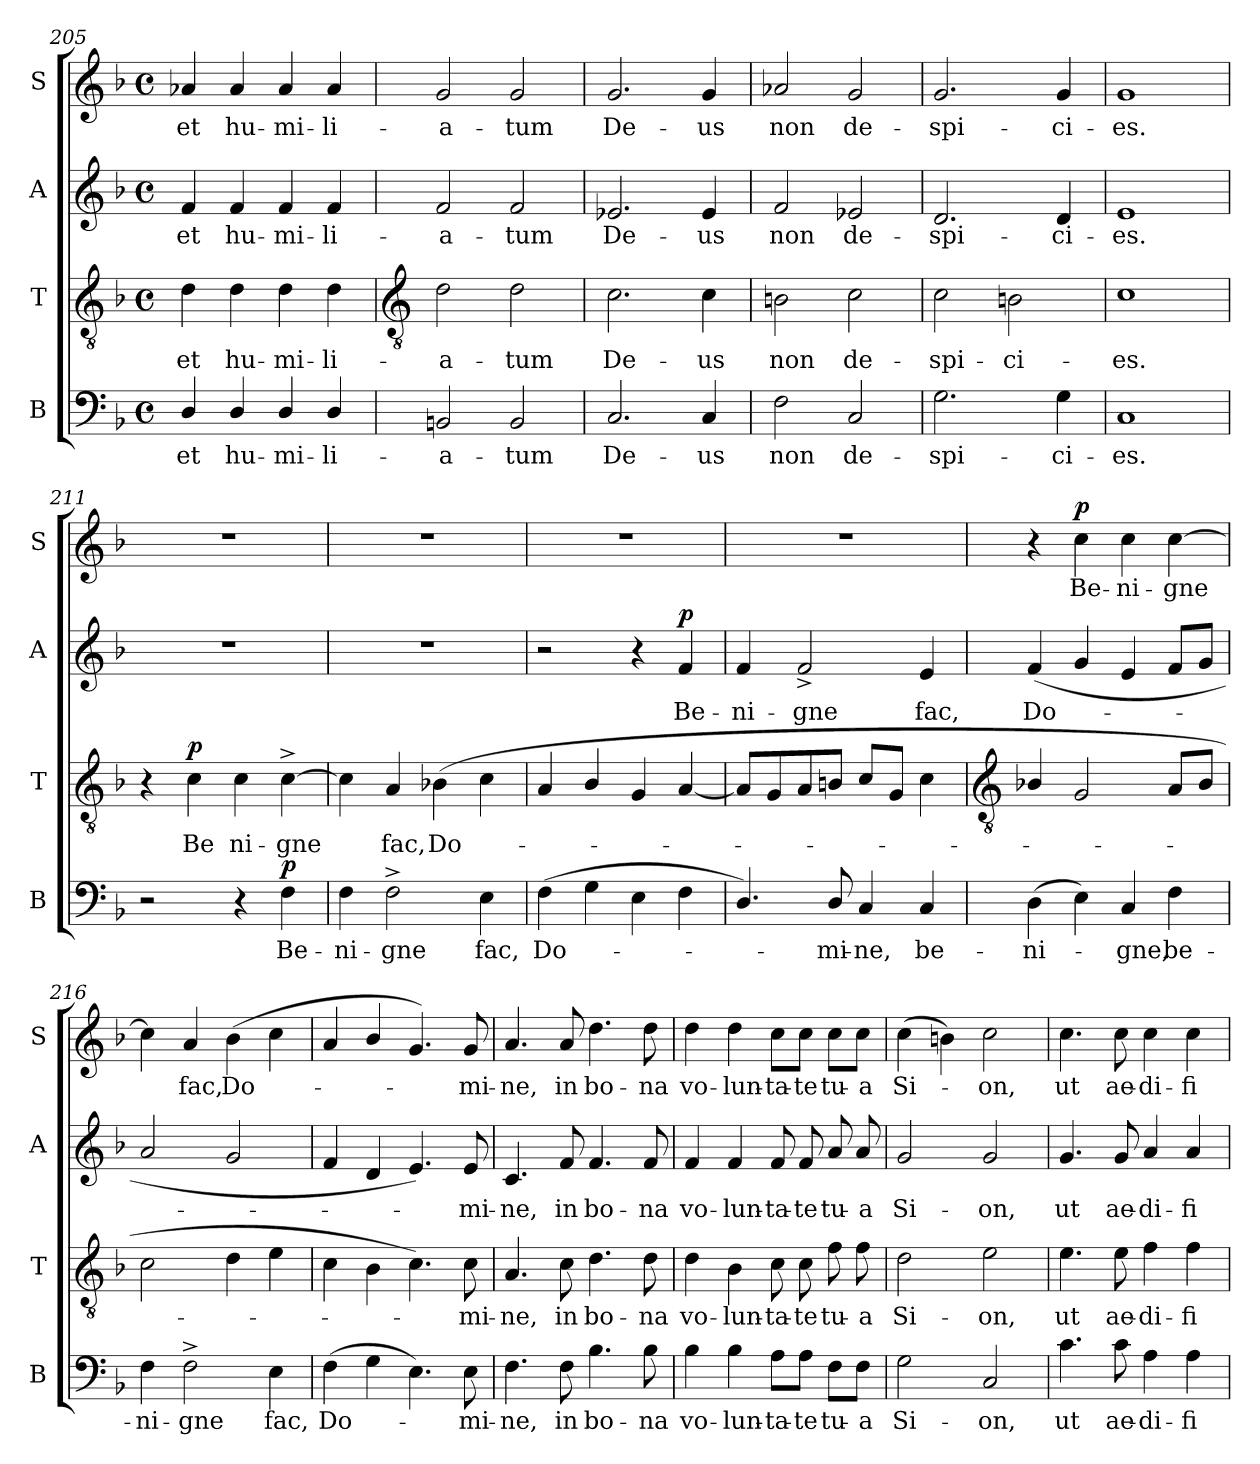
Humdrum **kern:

**kern	**text	**dynam	**kern	**text	**dynam	**kern	**text	**dynam	**kern	**text	**dynam
*part4	*part4	*part4	*part3	*part3	*part3	*part2	*part2	*part2	*part1	*part1	*part1
*staff4	*staff4	*staff4	*staff3	*staff3	*staff3	*staff2	*staff2	*staff2	*staff1	*staff1	*staff1
*I"B	*	*	*I"T	*	*	*I"A	*	*	*I"S	*	*
*I'B	*	*	*I'T	*	*	*I'A	*	*	*I'S	*	*
*clefF4	*	*	*clefGv2	*	*	*clefG2	*	*	*clefG2	*	*
*k[b-]	*	*	*k[b-]	*	*	*k[b-]	*	*	*k[b-]	*	*
*F:	*	*	*F:	*	*	*F:	*	*	*F:	*	*
*M4/4	*	*	*M4/4	*	*	*M4/4	*	*	*M4/4	*	*
*met(c)	*	*	*met(c)	*	*	*met(c)	*	*	*met(c)	*	*
=205	=205	=205	=205	=205	=205	=205	=205	=205	=205	=205	=205
!	!LO:LY:b	!	!	!LO:LY:b	!	!	!LO:LY:b	!	!	!LO:LY:b	!
4D/	et	.	4d	et	.	4f	et	.	4a-X	et	.
!	!LO:LY:b	!	!	!LO:LY:b	!	!	!LO:LY:b	!	!	!LO:LY:b	!
4D/	hu-	.	4d	hu-	.	4f	hu-	.	4a-	hu-	.
!	!LO:LY:b	!	!	!LO:LY:b	!	!	!LO:LY:b	!	!	!LO:LY:b	!
4D/	-mi-	.	4d	-mi-	.	4f	-mi-	.	4a-	-mi-	.
!	!LO:LY:b	!	!	!LO:LY:b	!	!	!LO:LY:b	!	!	!LO:LY:b	!
4D/	-li-	.	4d	-li-	.	4f	-li-	.	4a-	-li-	.
!!LO:LB:g=z
=206	=206	=206	=206	=206	=206	=206	=206	=206	=206	=206	=206
*	*	*	*clefGv2	*	*	*	*	*	*	*	*
!	!LO:LY:b	!	!	!LO:LY:b	!	!	!LO:LY:b	!	!	!LO:LY:b	!
2BBn	-a-	.	2d	-a-	.	2f	-a-	.	2g	-a-	.
!	!LO:LY:b	!	!	!LO:LY:b	!	!	!LO:LY:b	!	!	!LO:LY:b	!
2BB	-tum	.	2d	-tum	.	2f	-tum	.	2g	-tum	.
=207	=207	=207	=207	=207	=207	=207	=207	=207	=207	=207	=207
!	!LO:LY:b	!	!	!LO:LY:b	!	!	!LO:LY:b	!	!	!LO:LY:b	!
2.C	De-	.	2.c	De-	.	2.e-X	De-	.	2.g	De-	.
!	!LO:LY:b	!	!	!LO:LY:b	!	!	!LO:LY:b	!	!	!LO:LY:b	!
4C	-us	.	4c	-us	.	4e-	-us	.	4g	-us	.
=208	=208	=208	=208	=208	=208	=208	=208	=208	=208	=208	=208
!	!LO:LY:b	!	!	!LO:LY:b	!	!	!LO:LY:b	!	!	!LO:LY:b	!
2F	non	.	2Bn	non	.	2f	non	.	2a-X	non	.
!	!LO:LY:b	!	!	!LO:LY:b	!	!	!LO:LY:b	!	!	!LO:LY:b	!
2C	de-	.	2c	de-	.	2e-X	de-	.	2g	de-	.
=209	=209	=209	=209	=209	=209	=209	=209	=209	=209	=209	=209
!	!LO:LY:b	!	!	!LO:LY:b	!	!	!LO:LY:b	!	!	!LO:LY:b	!
2.G	-spi-	.	2c	-spi-	.	2.d	-spi-	.	2.g	-spi-	.
!	!	!	!	!LO:LY:b	!	!	!	!	!	!	!
.	.	.	2Bn	-ci-	.	.	.	.	.	.	.
!	!LO:LY:b	!	!	!	!	!	!LO:LY:b	!	!	!LO:LY:b	!
4G	-ci-	.	.	.	.	4d	-ci-	.	4g	-ci-	.
=210	=210	=210	=210	=210	=210	=210	=210	=210	=210	=210	=210
!	!LO:LY:b	!	!	!LO:LY:b	!	!	!LO:LY:b	!	!	!LO:LY:b	!
1C	-es.	.	1c	-es.	.	1e	-es.	.	1g	-es.	.
=211	=211	=211	=211	=211	=211	=211	=211	=211	=211	=211	=211
2r	.	.	4r	.	.	1r	.	.	1r	.	.
!	!	!	!	!LO:LY:b	!LO:DY:b	!	!	!	!	!	!
.	.	.	4c	Be­	p	.	.	.	.	.	.
!	!	!	!	!LO:LY:b	!	!	!	!	!	!	!
4r	.	.	4c	ni-	.	.	.	.	.	.	.
!	!LO:LY:b	!LO:DY:b	!	!LO:LY:b	!	!	!	!	!	!	!
4F	Be-	p	[4c^	-gne	.	.	.	.	.	.	.
=212	=212	=212	=212	=212	=212	=212	=212	=212	=212	=212	=212
!	!LO:LY:b	!	!	!	!	!	!	!	!	!	!
4F	-ni-	.	4c]	.	.	1r	.	.	1r	.	.
!	!LO:LY:b	!	!	!LO:LY:b	!	!	!	!	!	!	!
2F^	-gne	.	4A	fac,	.	.	.	.	.	.	.
!	!	!	!	!LO:LY:b	!	!	!	!	!	!	!
.	.	.	(>4B-X	Do-	.	.	.	.	.	.	.
!	!LO:LY:b	!	!	!	!	!	!	!	!	!	!
4E	fac,	.	4c	.	.	.	.	.	.	.	.
=213	=213	=213	=213	=213	=213	=213	=213	=213	=213	=213	=213
!	!LO:LY:b	!	!	!	!	!	!	!	!	!	!
(>4F	Do-	.	4A	.	.	2r	.	.	1r	.	.
4G	.	.	4B-/	.	.	.	.	.	.	.	.
4E	.	.	4G	.	.	4r	.	.	.	.	.
!	!	!	!	!	!	!	!LO:LY:b	!LO:DY:b	!	!	!
4F	.	.	[4A	.	.	4f	Be-	p	.	.	.
=214	=214	=214	=214	=214	=214	=214	=214	=214	=214	=214	=214
!	!	!	!	!	!	!	!LO:LY:b	!	!	!	!
4.D/)	.	.	8AL]	.	.	4f	-ni-	.	1r	.	.
.	.	.	8G	.	.	.	.	.	.	.	.
!	!	!	!	!	!	!	!LO:LY:b	!	!	!	!
.	.	.	8A	.	.	2f^	-gne	.	.	.	.
!	!LO:LY:b	!	!	!	!	!	!	!	!	!	!
8D/	mi-	.	8BnJ	.	.	.	.	.	.	.	.
!	!LO:LY:b	!	!	!	!	!	!	!	!	!	!
4C	-ne,	.	8cL	.	.	.	.	.	.	.	.
.	.	.	8GJ	.	.	.	.	.	.	.	.
!	!LO:LY:b	!	!	!	!	!	!LO:LY:b	!	!	!	!
4C	be-	.	4c	.	.	4e	fac,	.	.	.	.
!!LO:LB:g=z
=215	=215	=215	=215	=215	=215	=215	=215	=215	=215	=215	=215
*	*	*	*clefGv2	*	*	*	*	*	*	*	*
!	!LO:LY:b	!	!	!	!	!	!LO:LY:b	!	!	!	!
(>4D	-ni-	.	4B-X/	.	.	(<4f	Do-	.	4r	.	.
!	!	!	!	!	!	!	!	!	!	!LO:LY:b	!LO:DY:b
4E)	.	.	2G	.	.	4g	.	.	4cc	Be-	p
!	!LO:LY:b	!	!	!	!	!	!	!	!	!LO:LY:b	!
4C	gne,	.	.	.	.	4e	.	.	4cc	-ni-	.
!	!LO:LY:b	!	!	!	!	!	!	!	!	!LO:LY:b	!
4F	be-	.	8AL	.	.	8fL	.	.	[4cc	-gne	.
.	.	.	8B-J	.	.	8gJ	.	.	.	.	.
=216	=216	=216	=216	=216	=216	=216	=216	=216	=216	=216	=216
!	!LO:LY:b	!	!	!	!	!	!	!	!	!	!
4F	-ni-	.	2c	.	.	2a	.	.	4cc]	.	.
!	!LO:LY:b	!	!	!	!	!	!	!	!	!LO:LY:b	!
2F^	-gne	.	.	.	.	.	.	.	4a	fac,	.
!	!	!	!	!	!	!	!	!	!	!LO:LY:b	!
.	.	.	4d	.	.	2g	.	.	(<4b-	Do-	.
!	!LO:LY:b	!	!	!	!	!	!	!	!	!	!
4E	fac,	.	4e	.	.	.	.	.	4cc	.	.
=217	=217	=217	=217	=217	=217	=217	=217	=217	=217	=217	=217
!	!LO:LY:b	!	!	!	!	!	!	!	!	!	!
(>4F	Do-	.	4c	.	.	4f	.	.	4a	.	.
4G	.	.	4B-	.	.	4d	.	.	4b-/	.	.
4.E)	.	.	4.c)	.	.	4.e)	.	.	4.g)	.	.
!	!LO:LY:b	!	!	!LO:LY:b	!	!	!LO:LY:b	!	!	!LO:LY:b	!
8E	mi-	.	8c	mi-	.	8e	mi-	.	8g	mi-	.
=218	=218	=218	=218	=218	=218	=218	=218	=218	=218	=218	=218
!	!LO:LY:b	!	!	!LO:LY:b	!	!	!LO:LY:b	!	!	!LO:LY:b	!
4.F	-ne,	.	4.A	-ne,	.	4.c	-ne,	.	4.a	-ne,	.
!	!LO:LY:b	!	!	!LO:LY:b	!	!	!LO:LY:b	!	!	!LO:LY:b	!
8F	in	.	8c	in	.	8f	in	.	8a	in	.
!	!LO:LY:b	!	!	!LO:LY:b	!	!	!LO:LY:b	!	!	!LO:LY:b	!
4.B-	bo-	.	4.d	bo-	.	4.f	bo-	.	4.dd	bo-	.
!	!LO:LY:b	!	!	!LO:LY:b	!	!	!LO:LY:b	!	!	!LO:LY:b	!
8B-	-na	.	8d	-na	.	8f	-na	.	8dd	-na	.
=219	=219	=219	=219	=219	=219	=219	=219	=219	=219	=219	=219
!	!LO:LY:b	!	!	!LO:LY:b	!	!	!LO:LY:b	!	!	!LO:LY:b	!
4B-	vo-	.	4d	vo-	.	4f	vo-	.	4dd	vo-	.
!	!LO:LY:b	!	!	!LO:LY:b	!	!	!LO:LY:b	!	!	!LO:LY:b	!
4B-	-lun-	.	4B-	-lun-	.	4f	-lun-	.	4dd	-lun-	.
!	!LO:LY:b	!	!	!LO:LY:b	!	!	!LO:LY:b	!	!	!LO:LY:b	!
8A\L	-ta-	.	8c	-ta-	.	8f	-ta-	.	8cc\L	-ta-	.
!	!LO:LY:b	!	!	!LO:LY:b	!	!	!LO:LY:b	!	!	!LO:LY:b	!
8A\J	-te	.	8c	-te	.	8f	-te	.	8cc\J	-te	.
!	!LO:LY:b	!	!	!LO:LY:b	!	!	!LO:LY:b	!	!	!LO:LY:b	!
8F\L	tu-	.	8f	tu-	.	8a	tu-	.	8cc\L	tu-	.
!	!LO:LY:b	!	!	!LO:LY:b	!	!	!LO:LY:b	!	!	!LO:LY:b	!
8F\J	-a	.	8f	-a	.	8a	-a	.	8cc\J	-a	.
=220	=220	=220	=220	=220	=220	=220	=220	=220	=220	=220	=220
!	!LO:LY:b	!	!	!LO:LY:b	!	!	!LO:LY:b	!	!	!LO:LY:b	!
2G	Si-	.	2d	Si-	.	2g	Si-	.	(>4cc	Si-	.
.	.	.	.	.	.	.	.	.	4bn)	.	.
!	!LO:LY:b	!	!	!LO:LY:b	!	!	!LO:LY:b	!	!	!LO:LY:b	!
2C	-on,	.	2e	-on,	.	2g	-on,	.	2cc	on,	.
=221	=221	=221	=221	=221	=221	=221	=221	=221	=221	=221	=221
!	!LO:LY:b	!	!	!LO:LY:b	!	!	!LO:LY:b	!	!	!LO:LY:b	!
4.c	ut	.	4.e	ut	.	4.g	ut	.	4.cc	ut	.
!	!LO:LY:b	!	!	!LO:LY:b	!	!	!LO:LY:b	!	!	!LO:LY:b	!
8c	ae-	.	8e	ae-	.	8g	ae-	.	8cc	ae-	.
!	!LO:LY:b	!	!	!LO:LY:b	!	!	!LO:LY:b	!	!	!LO:LY:b	!
4A	-di-	.	4f	-di-	.	4a	-di-	.	4cc	-di-	.
!	!LO:LY:b	!	!	!LO:LY:b	!	!	!LO:LY:b	!	!	!LO:LY:b	!
4A	-fi-	.	4f	-fi-	.	4a	-fi-	.	4cc	-fi-	.
=	=	=	=	=	=	=	=	=	=	=	=
*-	*-	*-	*-	*-	*-	*-	*-	*-	*-	*-	*-
